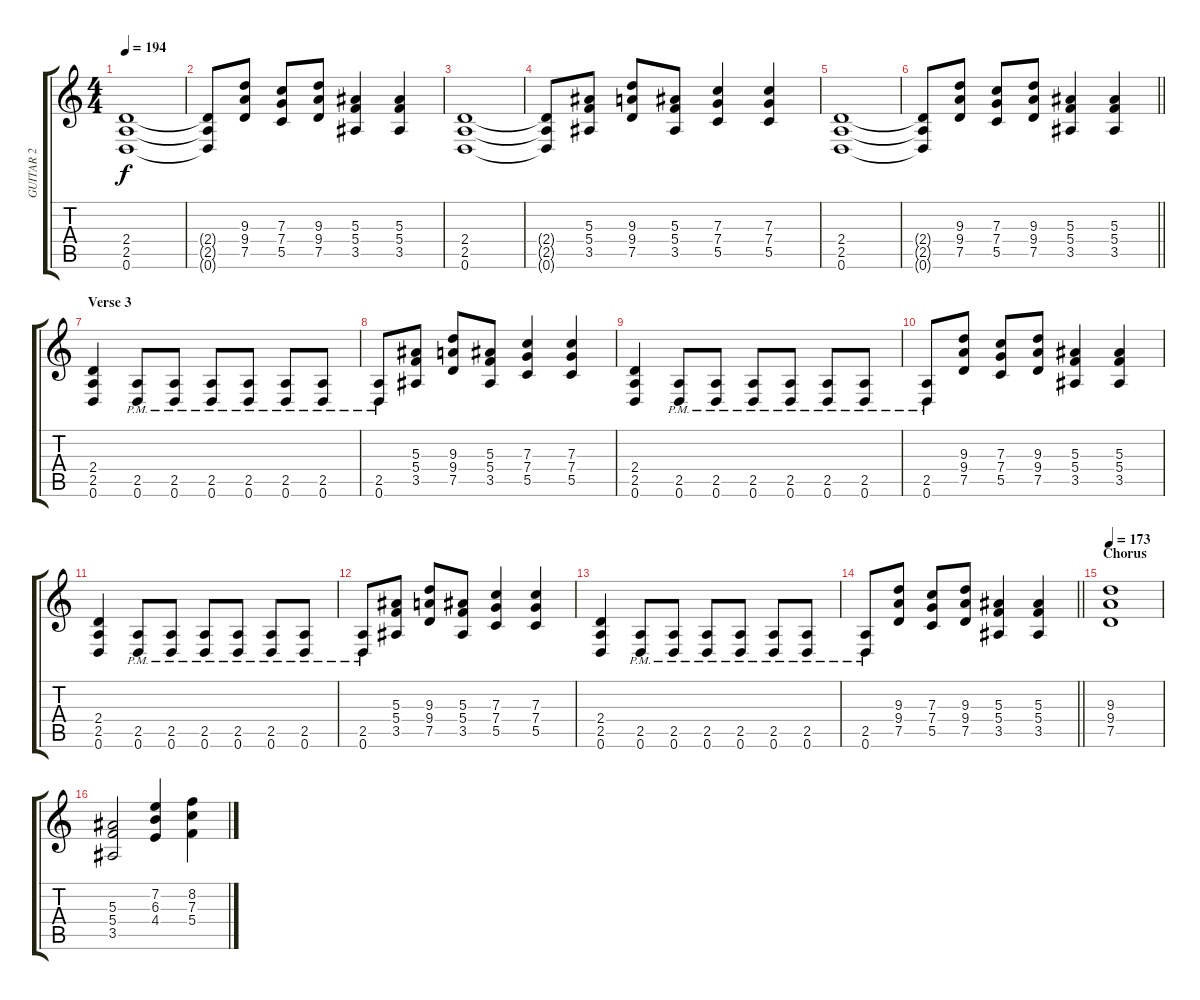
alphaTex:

\track ("GUITAR 2" "GUITAR 2") {instrument overdrivenguitar}
\staff {score tabs}
\tuning (D4 A3 F3 C3 G2 D2) {hide}
\ts (4 4)
\tempo 194
\clef g2
\ks c
(2.4 2.5 0.6).1{dy f} |
(2.4{t} 2.5{t} 0.6{t}).8 (9.3 9.4 7.5).8 (7.3 7.4 5.5).8 (9.3 9.4 7.5).8 (5.3 5.4 3.5).4 (5.3 5.4 3.5).4 |
(2.4 2.5 0.6).1 |
(2.4{t} 2.5{t} 0.6{t}).8 (5.3 5.4 3.5).8 (9.3 9.4 7.5).8 (5.3 5.4 3.5).8 (7.3 7.4 5.5).4 (7.3 7.4 5.5).4 |
(2.4 2.5 0.6).1 |
\barLineRight lightlight
(2.4{t} 2.5{t} 0.6{t}).8 (9.3 9.4 7.5).8 (7.3 7.4 5.5).8 (9.3 9.4 7.5).8 (5.3 5.4 3.5).4 (5.3 5.4 3.5).4 |
\section ("" "Verse 3")
(2.4 2.5 0.6).4 (2.5{pm} 0.6{pm}).8 (2.5{pm} 0.6{pm}).8 (2.5{pm} 0.6{pm}).8 (2.5{pm} 0.6{pm}).8 (2.5{pm} 0.6{pm}).8 (2.5{pm} 0.6{pm}).8 |
(2.5{pm} 0.6{pm}).8 (5.3 5.4 3.5).8 (9.3 9.4 7.5).8 (5.3 5.4 3.5).8 (7.3 7.4 5.5).4 (7.3 7.4 5.5).4 |
(2.4 2.5 0.6).4 (2.5{pm} 0.6{pm}).8 (2.5{pm} 0.6{pm}).8 (2.5{pm} 0.6{pm}).8 (2.5{pm} 0.6{pm}).8 (2.5{pm} 0.6{pm}).8 (2.5{pm} 0.6{pm}).8 |
(2.5{pm} 0.6{pm}).8 (9.3 9.4 7.5).8 (7.3 7.4 5.5).8 (9.3 9.4 7.5).8 (5.3 5.4 3.5).4 (5.3 5.4 3.5).4 |
(2.4 2.5 0.6).4 (2.5{pm} 0.6{pm}).8 (2.5{pm} 0.6{pm}).8 (2.5{pm} 0.6{pm}).8 (2.5{pm} 0.6{pm}).8 (2.5{pm} 0.6{pm}).8 (2.5{pm} 0.6{pm}).8 |
(2.5{pm} 0.6{pm}).8 (5.3 5.4 3.5).8 (9.3 9.4 7.5).8 (5.3 5.4 3.5).8 (7.3 7.4 5.5).4 (7.3 7.4 5.5).4 |
(2.4 2.5 0.6).4 (2.5{pm} 0.6{pm}).8 (2.5{pm} 0.6{pm}).8 (2.5{pm} 0.6{pm}).8 (2.5{pm} 0.6{pm}).8 (2.5{pm} 0.6{pm}).8 (2.5{pm} 0.6{pm}).8 |
\barLineRight lightlight
(2.5{pm} 0.6{pm}).8 (9.3 9.4 7.5).8 (7.3 7.4 5.5).8 (9.3 9.4 7.5).8 (5.3 5.4 3.5).4 (5.3 5.4 3.5).4 |
\section ("" "Chorus")
\tempo 173
(9.3 9.4 7.5).1 |
(5.3 5.4 3.5).2 (7.2 6.3 4.4).4 (8.2 7.3 5.4).4
